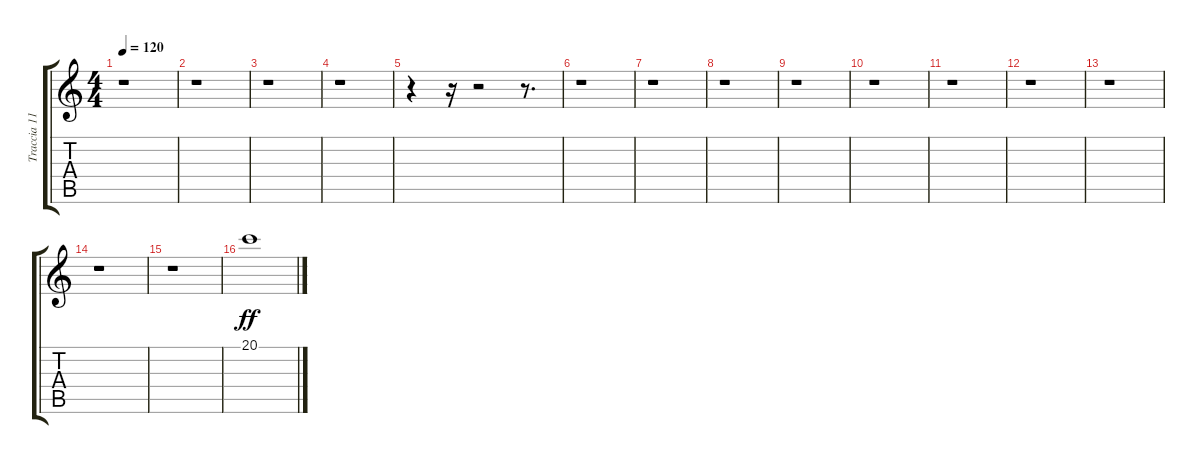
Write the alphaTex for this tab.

\track ("Traccia 11" "Traccia 11") {instrument helicopter}
\staff {score tabs}
\tuning (E4 B3 G3 D3 A2 E2) {hide}
\ts (4 4)
\tempo 120
\clef g2
\ks c
r.1{dy ff} |
r.1 |
r.1 |
r.1 |
r.4 r.16 r.2 r.8{d} |
r.1 |
r.1 |
r.1 |
r.1 |
r.1 |
r.1 |
r.1 |
r.1 |
r.1 |
r.1 |
20.1.1
